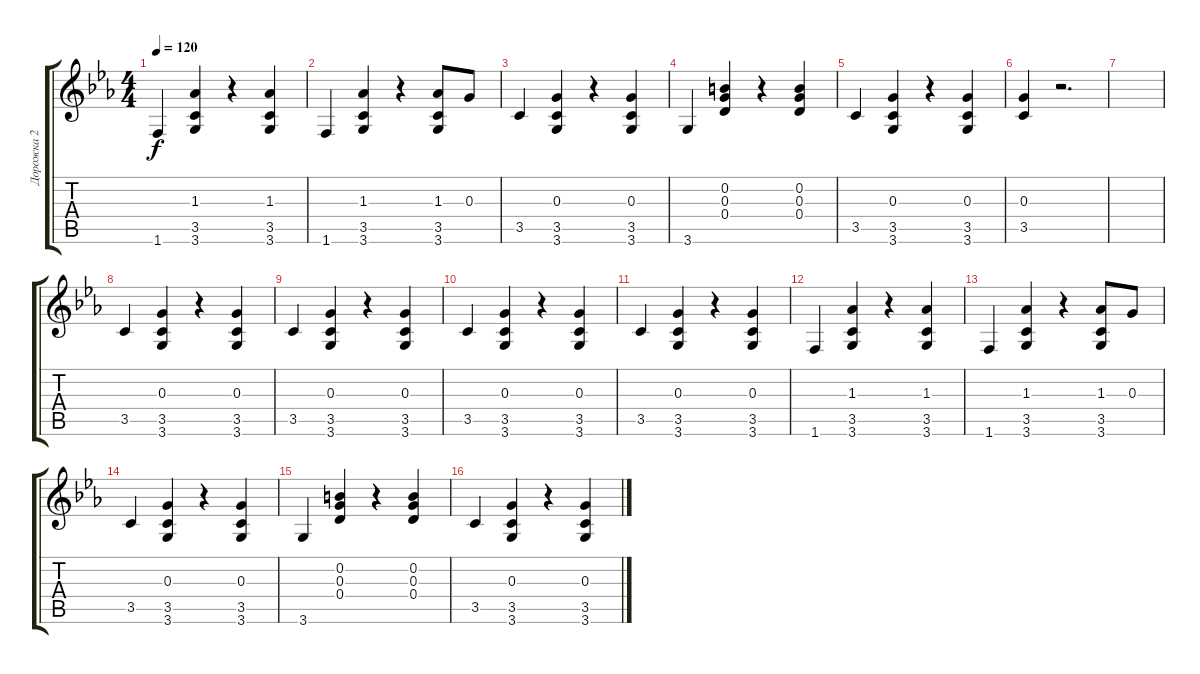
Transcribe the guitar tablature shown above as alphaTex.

\track ("Дорожка 2" "Дорожка 2") {instrument acousticguitarsteel}
\staff {score tabs}
\tuning (E4 B3 G3 D3 A2 E2) {hide}
\ts (4 4)
\tempo 120
\clef g2
\ks cminor
1.6.4{dy f} (1.3 3.5 3.6).4 r.4 (1.3 3.5 3.6).4 |
1.6.4 (1.3 3.5 3.6).4 r.4 (1.3 3.5 3.6).8 0.3.8 |
3.5.4 (0.3 3.5 3.6).4 r.4 (0.3 3.5 3.6).4 |
3.6.4 (0.2 0.3 0.4).4 r.4 (0.2 0.3 0.4).4 |
3.5.4 (0.3 3.5 3.6).4 r.4 (0.3 3.5 3.6).4 |
(0.3 3.5).4 r.2{d} |
|
3.5.4 (0.3 3.5 3.6).4 r.4 (0.3 3.5 3.6).4 |
3.5.4 (0.3 3.5 3.6).4 r.4 (0.3 3.5 3.6).4 |
3.5.4 (0.3 3.5 3.6).4 r.4 (0.3 3.5 3.6).4 |
3.5.4 (0.3 3.5 3.6).4 r.4 (0.3 3.5 3.6).4 |
1.6.4 (1.3 3.5 3.6).4 r.4 (1.3 3.5 3.6).4 |
1.6.4 (1.3 3.5 3.6).4 r.4 (1.3 3.5 3.6).8 0.3.8 |
3.5.4 (0.3 3.5 3.6).4 r.4 (0.3 3.5 3.6).4 |
3.6.4 (0.2 0.3 0.4).4 r.4 (0.2 0.3 0.4).4 |
3.5.4 (0.3 3.5 3.6).4 r.4 (0.3 3.5 3.6).4
